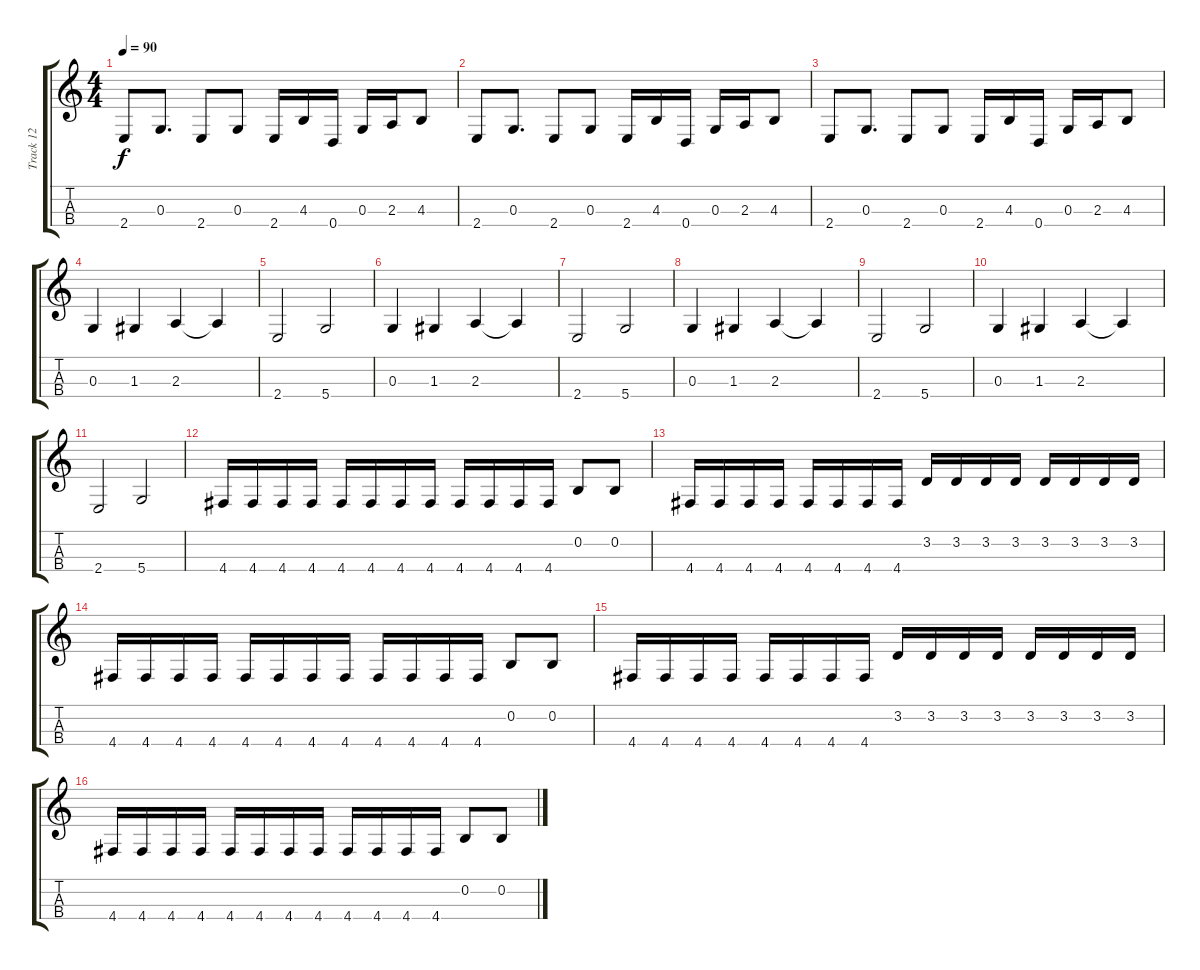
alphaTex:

\track ("Track 12" "Track 12") {solo instrument acousticguitarnylon}
\staff {score tabs}
\tuning (E3 B2 G2 D2) {hide}
\ts (4 4)
\tempo 90
\clef g2
\ks c
2.4.8{dy f} 0.3.8{d} 2.4.8 0.3.8 2.4.16 4.3.16 0.4.16 0.3.16 2.3.16 4.3.8 |
2.4.8 0.3.8{d} 2.4.8 0.3.8 2.4.16 4.3.16 0.4.16 0.3.16 2.3.16 4.3.8 |
2.4.8 0.3.8{d} 2.4.8 0.3.8 2.4.16 4.3.16 0.4.16 0.3.16 2.3.16 4.3.8 |
0.3.4 1.3.4 2.3.4 2.3{t}.4 |
2.4.2 5.4.2 |
0.3.4 1.3.4 2.3.4 2.3{t}.4 |
2.4.2 5.4.2 |
0.3.4 1.3.4 2.3.4 2.3{t}.4 |
2.4.2 5.4.2 |
0.3.4 1.3.4 2.3.4 2.3{t}.4 |
2.4.2 5.4.2 |
4.4.16 4.4.16 4.4.16 4.4.16 4.4.16 4.4.16 4.4.16 4.4.16 4.4.16 4.4.16 4.4.16 4.4.16 0.2.8 0.2.8 |
4.4.16 4.4.16 4.4.16 4.4.16 4.4.16 4.4.16 4.4.16 4.4.16 3.2.16 3.2.16 3.2.16 3.2.16 3.2.16 3.2.16 3.2.16 3.2.16 |
4.4.16 4.4.16 4.4.16 4.4.16 4.4.16 4.4.16 4.4.16 4.4.16 4.4.16 4.4.16 4.4.16 4.4.16 0.2.8 0.2.8 |
4.4.16 4.4.16 4.4.16 4.4.16 4.4.16 4.4.16 4.4.16 4.4.16 3.2.16 3.2.16 3.2.16 3.2.16 3.2.16 3.2.16 3.2.16 3.2.16 |
4.4.16 4.4.16 4.4.16 4.4.16 4.4.16 4.4.16 4.4.16 4.4.16 4.4.16 4.4.16 4.4.16 4.4.16 0.2.8 0.2.8
